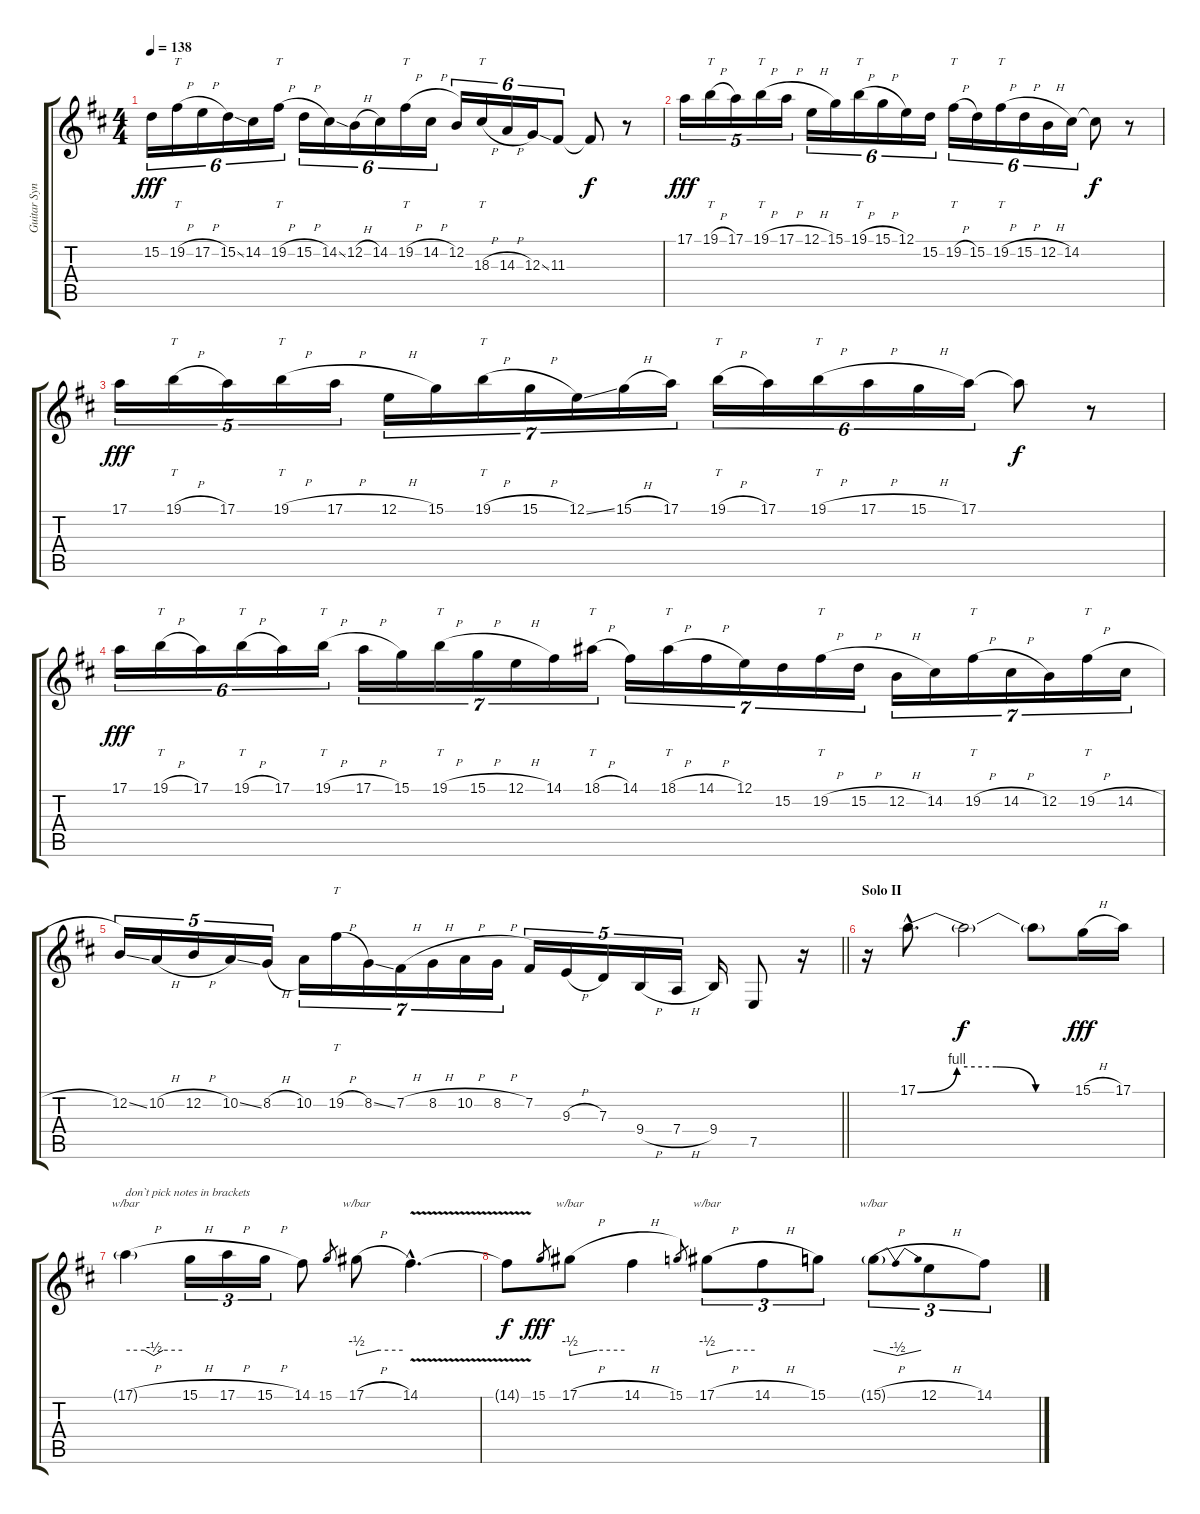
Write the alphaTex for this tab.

\track ("Guitar Synth" "Guitar Syn") {instrument lead5charang}
\staff {score tabs}
\tuning (E4 B3 G3 D3 A2 E2) {hide}
\ts (4 4)
\tempo 138
\clef g2
\ks d
15.2.16{tu (6 4) dy fff} 19.2{h}.16{tt tu (6 4)} 17.2{h}.16{tu (6 4)} 15.2{ss}.16{tu (6 4)} 14.2.16{tu (6 4)} 19.2{h}.16{tt tu (6 4)} 15.2{h}.16{tu (6 4)} 14.2{ss}.16{tu (6 4)} 12.2{h}.16{tu (6 4)} 14.2.16{tu (6 4)} 19.2{h}.16{tt tu (6 4)} 14.2{h}.16{tu (6 4)} 12.2.16{tu (6 4)} 18.3{h}.16{tt tu (6 4)} 14.3{h}.16{tu (6 4)} 12.3{ss}.16{tu (6 4)} 11.3.8{tu (6 4)} 11.3{t}.8{dy f} r.8 |
17.1.16{tu (5 4) dy fff} 19.1{h}.16{tt tu (5 4)} 17.1.16{tu (5 4)} 19.1{h}.16{tt tu (5 4)} 17.1{h}.16{tu (5 4)} 12.1{h}.16{tu (6 4)} 15.1.16{tu (6 4)} 19.1{h}.16{tt tu (6 4)} 15.1{h}.16{tu (6 4)} 12.1.16{tu (6 4)} 15.2.16{tu (6 4)} 19.2{h}.16{tt tu (6 4)} 15.2.16{tu (6 4)} 19.2{h}.16{tt tu (6 4)} 15.2{h}.16{tu (6 4)} 12.2{h}.16{tu (6 4)} 14.2.16{tu (6 4)} 14.2{t}.8{dy f} r.8 |
17.1.16{tu (5 4) dy fff} 19.1{h}.16{tt tu (5 4)} 17.1.16{tu (5 4)} 19.1{h}.16{tt tu (5 4)} 17.1{h}.16{tu (5 4)} 12.1{h}.16{tu (7 4)} 15.1.16{tu (7 4)} 19.1{h}.16{tt tu (7 4)} 15.1{h}.16{tu (7 4)} 12.1{ss}.16{tu (7 4)} 15.1{h}.16{tu (7 4)} 17.1.16{tu (7 4)} 19.1{h}.16{tt tu (6 4)} 17.1.16{tu (6 4)} 19.1{h}.16{tt tu (6 4)} 17.1{h}.16{tu (6 4)} 15.1{h}.16{tu (6 4)} 17.1.16{tu (6 4)} 17.1{t}.8{dy f} r.8 |
17.1.16{tu (6 4) dy fff} 19.1{h}.16{tt tu (6 4)} 17.1.16{tu (6 4)} 19.1{h}.16{tt tu (6 4)} 17.1.16{tu (6 4)} 19.1{h}.16{tt tu (6 4)} 17.1{h}.16{tu (7 4)} 15.1.16{tu (7 4)} 19.1{h}.16{tt tu (7 4)} 15.1{h}.16{tu (7 4)} 12.1{h}.16{tu (7 4)} 14.1.16{tu (7 4)} 18.1{h}.16{tt tu (7 4)} 14.1.16{tu (7 4)} 18.1{h}.16{tt tu (7 4)} 14.1{h}.16{tu (7 4)} 12.1.16{tu (7 4)} 15.2.16{tu (7 4)} 19.2{h}.16{tt tu (7 4)} 15.2{h}.16{tu (7 4)} 12.2{h}.16{tu (7 4)} 14.2.16{tu (7 4)} 19.2{h}.16{tt tu (7 4)} 14.2{h}.16{tu (7 4)} 12.2.16{tu (7 4)} 19.2{h}.16{tt tu (7 4)} 14.2{h}.16{tu (7 4)} |
\barLineRight lightlight
12.2{ss}.16{tu (5 4)} 10.2{h}.16{tu (5 4)} 12.2{h}.16{tu (5 4)} 10.2{ss}.16{tu (5 4)} 8.2{h}.16{tu (5 4)} 10.2.16{tu (7 4)} 19.2{h}.16{tt tu (7 4)} 8.2{ss}.16{tu (7 4)} 7.2{h}.16{tu (7 4)} 8.2{h}.16{tu (7 4)} 10.2{h}.16{tu (7 4)} 8.2{h}.16{tu (7 4)} 7.2.16{tu (5 4)} 9.3{h}.16{tu (5 4)} 7.3.16{tu (5 4)} 9.4{h}.16{tu (5 4)} 7.4{h}.16{tu (5 4)} 9.4.16 7.5.8 r.16 |
\section ("" "Solo II")
r.16{instrument lead5charang} 17.1{be (custom 0 0 15 4 30 4 45 0 60 0) hac}.8{d} 17.1{t}.2{dy f} 17.1{t}.8 15.1{h}.16{dy fff} 17.1.16 |
17.1{h g}.4{tbe (custom default 0 0 20 0 30 -2 40 0 60 0) txt "don`t pick notes in brackets"} 15.1{h}.16{tu (3 2)} 17.1{h}.16{tu (3 2)} 15.1{h}.16{tu (3 2)} 14.1.8 15.1.8{gr} 17.1{h}.8{tbe (custom default 0 -2 29 0 60 0)} 14.1{v hac}.4{d} |
14.1{t}.8{dy f} 15.1.8{gr dy fff} 17.1{h}.8{tbe (custom default 0 -2 30 0 60 0)} 14.1{h}.4 15.1.8{gr} 17.1{h}.8{tu (3 2) tbe (custom default 0 -2 30 0 60 0)} 14.1{h}.8{tu (3 2)} 15.1.8{tu (3 2)} 15.1{h g}.8{tu (3 2) tbe (dip default 0 0 30 -2 60 0)} 12.1{h}.8{tu (3 2)} 14.1{ss}.8{tu (3 2)}
